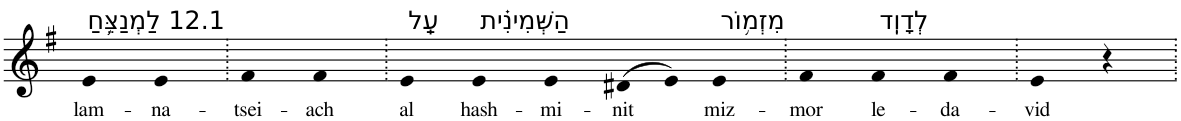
**kern	**text
*part1	*part1
*staff1	*staff1
*I"Piano	*
*I'Pno	*
*clefG2	*
*k[f#]	*
*G:	*
=1	=1
!LO:TX:a:t=12.1 לַמְנַצֵּ֥חַ	!
!	!LO:LY:b
4e	lam-
!	!LO:LY:b
4e	-na-
=2.	=2.
!	!LO:LY:b
4f#	-tsei-
!	!LO:LY:b
4f#	-ach
=3.	=3.
!LO:TX:a:t=עַֽל	!
!	!LO:LY:b
4e	al
!LO:TX:a:t=הַשְּׁמִינִ֗ית	!
!	!LO:LY:b
4e	hash-
!	!LO:LY:b
4e	-mi-
!	!LO:LY:b
(>8d#X	-nit
8e)	.
!LO:TX:a:t=מִזְמ֥וֹר	!
!	!LO:LY:b
4e	miz-
=4.	=4.
!	!LO:LY:b
4f#	-mor
!LO:TX:a:t=לְדָוִֽד	!
!	!LO:LY:b
4f#	le-
!	!LO:LY:b
4f#	-da-
=5.	=5.
!	!LO:LY:b
4e	-vid
4r	.
=.	=.
*-	*-
